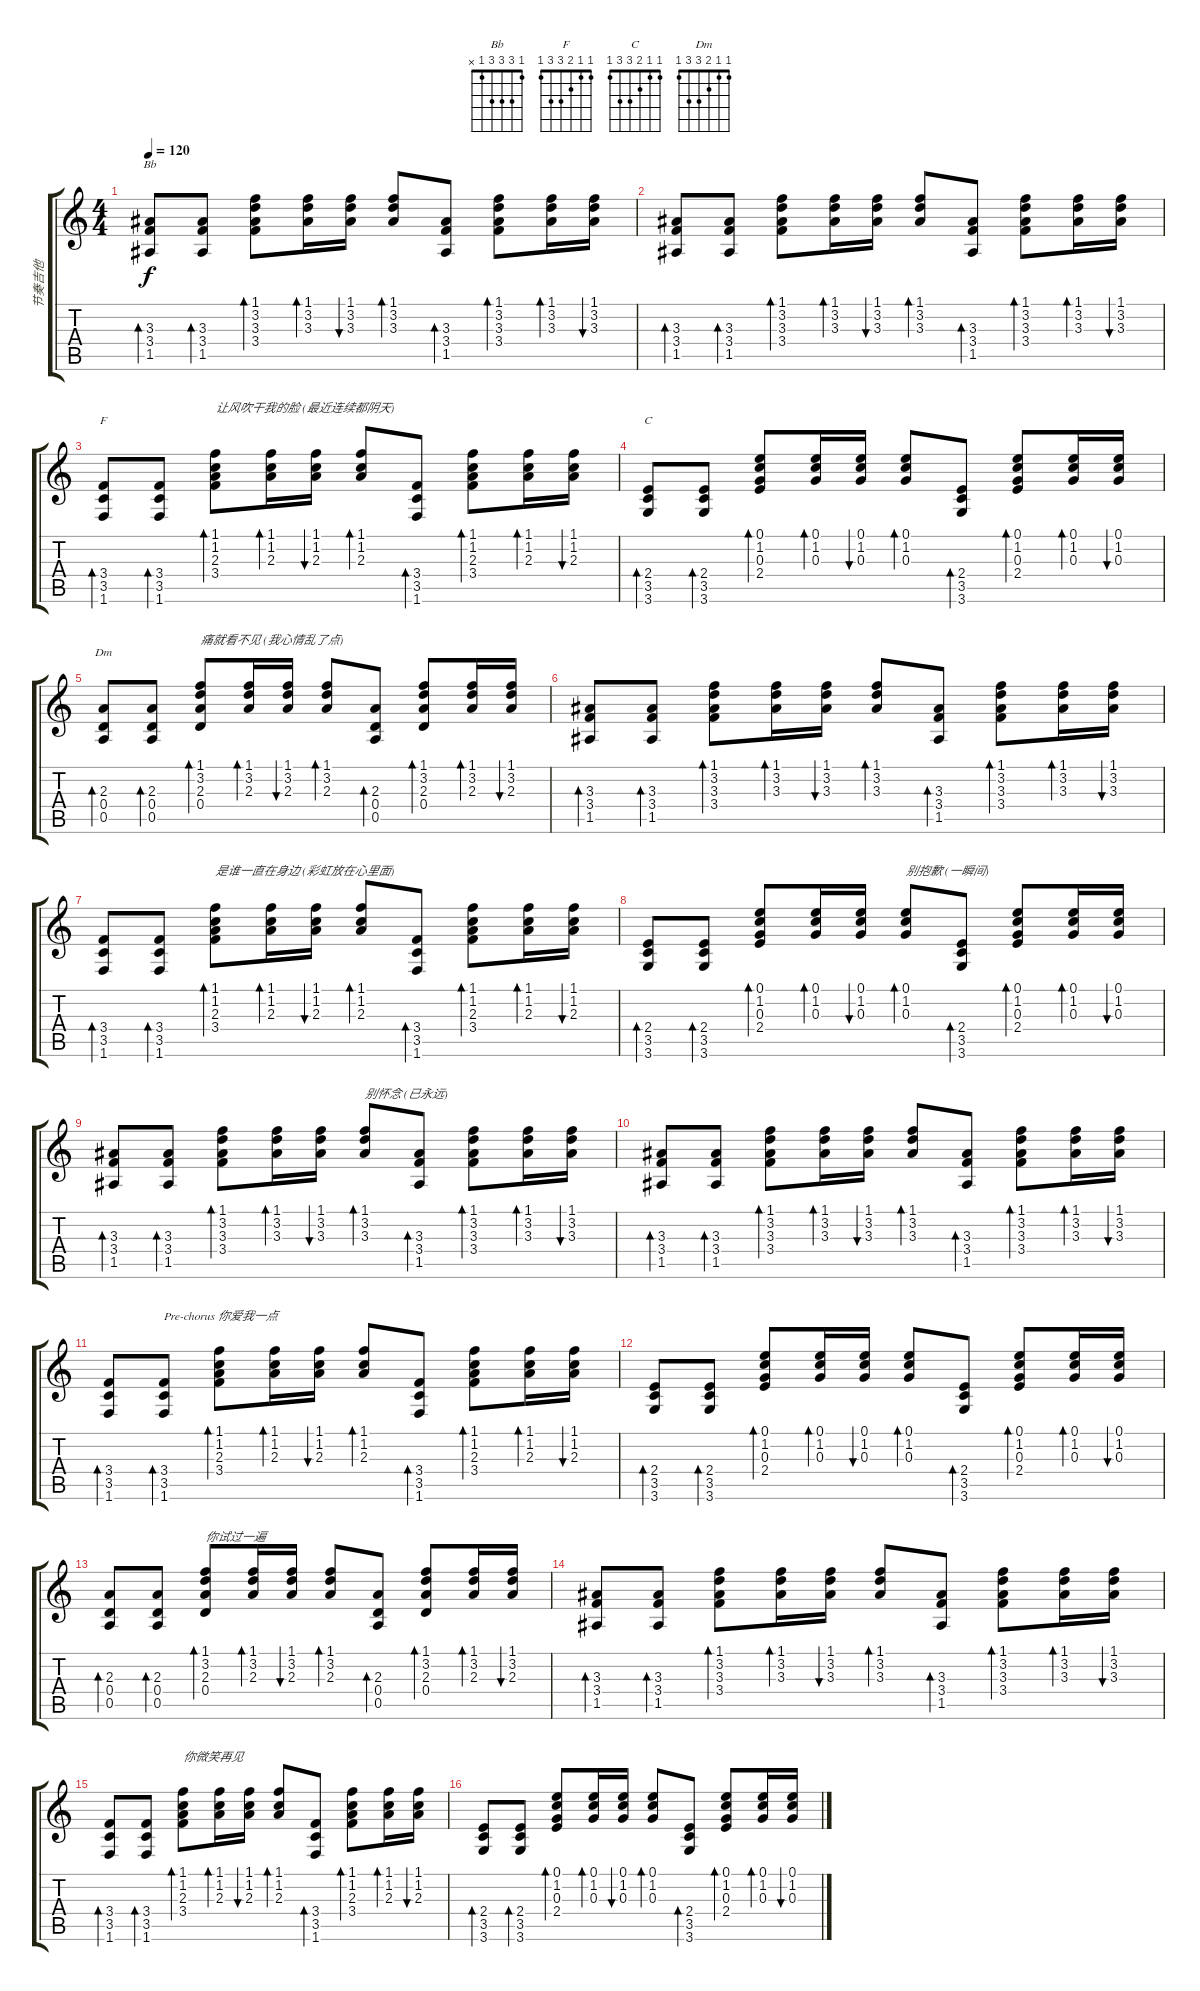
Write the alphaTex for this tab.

\track ("节奏吉他" "节奏吉他") {instrument acousticguitarsteel}
\staff {score tabs}
\tuning (E4 B3 G3 D3 A2 E2) {hide}
\chord ("Bb" 1 3 3 3 1 x)
\chord ("F" 1 1 2 3 3 1)
\chord ("C" 1 1 2 3 3 1)
\chord ("Dm" 1 1 2 3 3 1)
\ts (4 4)
\tempo 120
\clef g2
\ks c
(3.3 3.4 1.5).8{bd 60 ch "Bb" dy f} (3.3 3.4 1.5).8{bd 60} (1.1 3.2 3.3 3.4).8{bd 60} (1.1 3.2 3.3).16{bd 60} (1.1 3.2 3.3).16{bu 60} (1.1 3.2 3.3).8{bd 60} (3.3 3.4 1.5).8{bd 60} (1.1 3.2 3.3 3.4).8{bd 60} (1.1 3.2 3.3).16{bd 30} (1.1 3.2 3.3).16{bu 30} |
(3.3 3.4 1.5).8{bd 60} (3.3 3.4 1.5).8{bd 60} (1.1 3.2 3.3 3.4).8{bd 60} (1.1 3.2 3.3).16{bd 60} (1.1 3.2 3.3).16{bu 60} (1.1 3.2 3.3).8{bd 60} (3.3 3.4 1.5).8{bd 60} (1.1 3.2 3.3 3.4).8{bd 60} (1.1 3.2 3.3).16{bd 30} (1.1 3.2 3.3).16{bu 30} |
(3.4 3.5 1.6).8{bd 60 ch "F"} (3.4 3.5 1.6).8{bd 60} (1.1 1.2 2.3 3.4).8{bd 60 txt "让风吹干我的脸 (最近连续都阴天)"} (1.1 1.2 2.3).16{bd 60} (1.1 1.2 2.3).16{bu 60} (1.1 1.2 2.3).8{bd 60} (3.4 3.5 1.6).8{bd 60} (1.1 1.2 2.3 3.4).8{bd 60} (1.1 1.2 2.3).16{bd 30} (1.1 1.2 2.3).16{bu 30} |
(2.4 3.5 3.6).8{bd 60 ch "C"} (2.4 3.5 3.6).8{bd 60} (0.1 1.2 0.3 2.4).8{bd 60} (0.1 1.2 0.3).16{bd 60} (0.1 1.2 0.3).16{bu 60} (0.1 1.2 0.3).8{bd 60} (2.4 3.5 3.6).8{bd 60} (0.1 1.2 0.3 2.4).8{bd 60} (0.1 1.2 0.3).16{bd 30} (0.1 1.2 0.3).16{bu 30} |
(2.3 0.4 0.5).8{bd 60 ch "Dm"} (2.3 0.4 0.5).8{bd 60} (1.1 3.2 2.3 0.4).8{bd 60 txt "痛就看不见 (我心情乱了点)"} (1.1 3.2 2.3).16{bd 60} (1.1 3.2 2.3).16{bu 60} (1.1 3.2 2.3).8{bd 60} (2.3 0.4 0.5).8{bd 60} (1.1 3.2 2.3 0.4).8{bd 60} (1.1 3.2 2.3).16{bd 30} (1.1 3.2 2.3).16{bu 30} |
(3.3 3.4 1.5).8{bd 60} (3.3 3.4 1.5).8{bd 60} (1.1 3.2 3.3 3.4).8{bd 60} (1.1 3.2 3.3).16{bd 60} (1.1 3.2 3.3).16{bu 60} (1.1 3.2 3.3).8{bd 60} (3.3 3.4 1.5).8{bd 60} (1.1 3.2 3.3 3.4).8{bd 60} (1.1 3.2 3.3).16{bd 30} (1.1 3.2 3.3).16{bu 30} |
(3.4 3.5 1.6).8{bd 60} (3.4 3.5 1.6).8{bd 60} (1.1 1.2 2.3 3.4).8{bd 60 txt "是谁一直在身边 (彩虹放在心里面)"} (1.1 1.2 2.3).16{bd 60} (1.1 1.2 2.3).16{bu 60} (1.1 1.2 2.3).8{bd 60} (3.4 3.5 1.6).8{bd 60} (1.1 1.2 2.3 3.4).8{bd 60} (1.1 1.2 2.3).16{bd 30} (1.1 1.2 2.3).16{bu 30} |
(2.4 3.5 3.6).8{bd 60} (2.4 3.5 3.6).8{bd 60} (0.1 1.2 0.3 2.4).8{bd 60} (0.1 1.2 0.3).16{bd 60} (0.1 1.2 0.3).16{bu 60} (0.1 1.2 0.3).8{bd 60 txt "别抱歉 (一瞬间)"} (2.4 3.5 3.6).8{bd 60} (0.1 1.2 0.3 2.4).8{bd 60} (0.1 1.2 0.3).16{bd 30} (0.1 1.2 0.3).16{bu 30} |
(3.3 3.4 1.5).8{bd 60} (3.3 3.4 1.5).8{bd 60} (1.1 3.2 3.3 3.4).8{bd 60} (1.1 3.2 3.3).16{bd 60} (1.1 3.2 3.3).16{bu 60} (1.1 3.2 3.3).8{bd 60 txt "别怀念 (已永远)"} (3.3 3.4 1.5).8{bd 60} (1.1 3.2 3.3 3.4).8{bd 60} (1.1 3.2 3.3).16{bd 30} (1.1 3.2 3.3).16{bu 30} |
(3.3 3.4 1.5).8{bd 60} (3.3 3.4 1.5).8{bd 60} (1.1 3.2 3.3 3.4).8{bd 60} (1.1 3.2 3.3).16{bd 60} (1.1 3.2 3.3).16{bu 60} (1.1 3.2 3.3).8{bd 60} (3.3 3.4 1.5).8{bd 60} (1.1 3.2 3.3 3.4).8{bd 60} (1.1 3.2 3.3).16{bd 30} (1.1 3.2 3.3).16{bu 30} |
(3.4 3.5 1.6).8{bd 60} (3.4 3.5 1.6).8{bd 60 txt "Pre-chorus 你爱我一点"} (1.1 1.2 2.3 3.4).8{bd 60} (1.1 1.2 2.3).16{bd 60} (1.1 1.2 2.3).16{bu 60} (1.1 1.2 2.3).8{bd 60} (3.4 3.5 1.6).8{bd 60} (1.1 1.2 2.3 3.4).8{bd 60} (1.1 1.2 2.3).16{bd 30} (1.1 1.2 2.3).16{bu 30} |
(2.4 3.5 3.6).8{bd 60} (2.4 3.5 3.6).8{bd 60} (0.1 1.2 0.3 2.4).8{bd 60} (0.1 1.2 0.3).16{bd 60} (0.1 1.2 0.3).16{bu 60} (0.1 1.2 0.3).8{bd 60} (2.4 3.5 3.6).8{bd 60} (0.1 1.2 0.3 2.4).8{bd 60} (0.1 1.2 0.3).16{bd 30} (0.1 1.2 0.3).16{bu 30} |
(2.3 0.4 0.5).8{bd 60} (2.3 0.4 0.5).8{bd 60} (1.1 3.2 2.3 0.4).8{bd 60 txt "你试过一遍"} (1.1 3.2 2.3).16{bd 60} (1.1 3.2 2.3).16{bu 60} (1.1 3.2 2.3).8{bd 60} (2.3 0.4 0.5).8{bd 60} (1.1 3.2 2.3 0.4).8{bd 60} (1.1 3.2 2.3).16{bd 30} (1.1 3.2 2.3).16{bu 30} |
(3.3 3.4 1.5).8{bd 60} (3.3 3.4 1.5).8{bd 60} (1.1 3.2 3.3 3.4).8{bd 60} (1.1 3.2 3.3).16{bd 60} (1.1 3.2 3.3).16{bu 60} (1.1 3.2 3.3).8{bd 60} (3.3 3.4 1.5).8{bd 60} (1.1 3.2 3.3 3.4).8{bd 60} (1.1 3.2 3.3).16{bd 30} (1.1 3.2 3.3).16{bu 30} |
(3.4 3.5 1.6).8{bd 60} (3.4 3.5 1.6).8{bd 60} (1.1 1.2 2.3 3.4).8{bd 60 txt "你微笑再见"} (1.1 1.2 2.3).16{bd 60} (1.1 1.2 2.3).16{bu 60} (1.1 1.2 2.3).8{bd 60} (3.4 3.5 1.6).8{bd 60} (1.1 1.2 2.3 3.4).8{bd 60} (1.1 1.2 2.3).16{bd 30} (1.1 1.2 2.3).16{bu 30} |
(2.4 3.5 3.6).8{bd 60} (2.4 3.5 3.6).8{bd 60} (0.1 1.2 0.3 2.4).8{bd 60} (0.1 1.2 0.3).16{bd 60} (0.1 1.2 0.3).16{bu 60} (0.1 1.2 0.3).8{bd 60} (2.4 3.5 3.6).8{bd 60} (0.1 1.2 0.3 2.4).8{bd 60} (0.1 1.2 0.3).16{bd 30} (0.1 1.2 0.3).16{bu 30}
